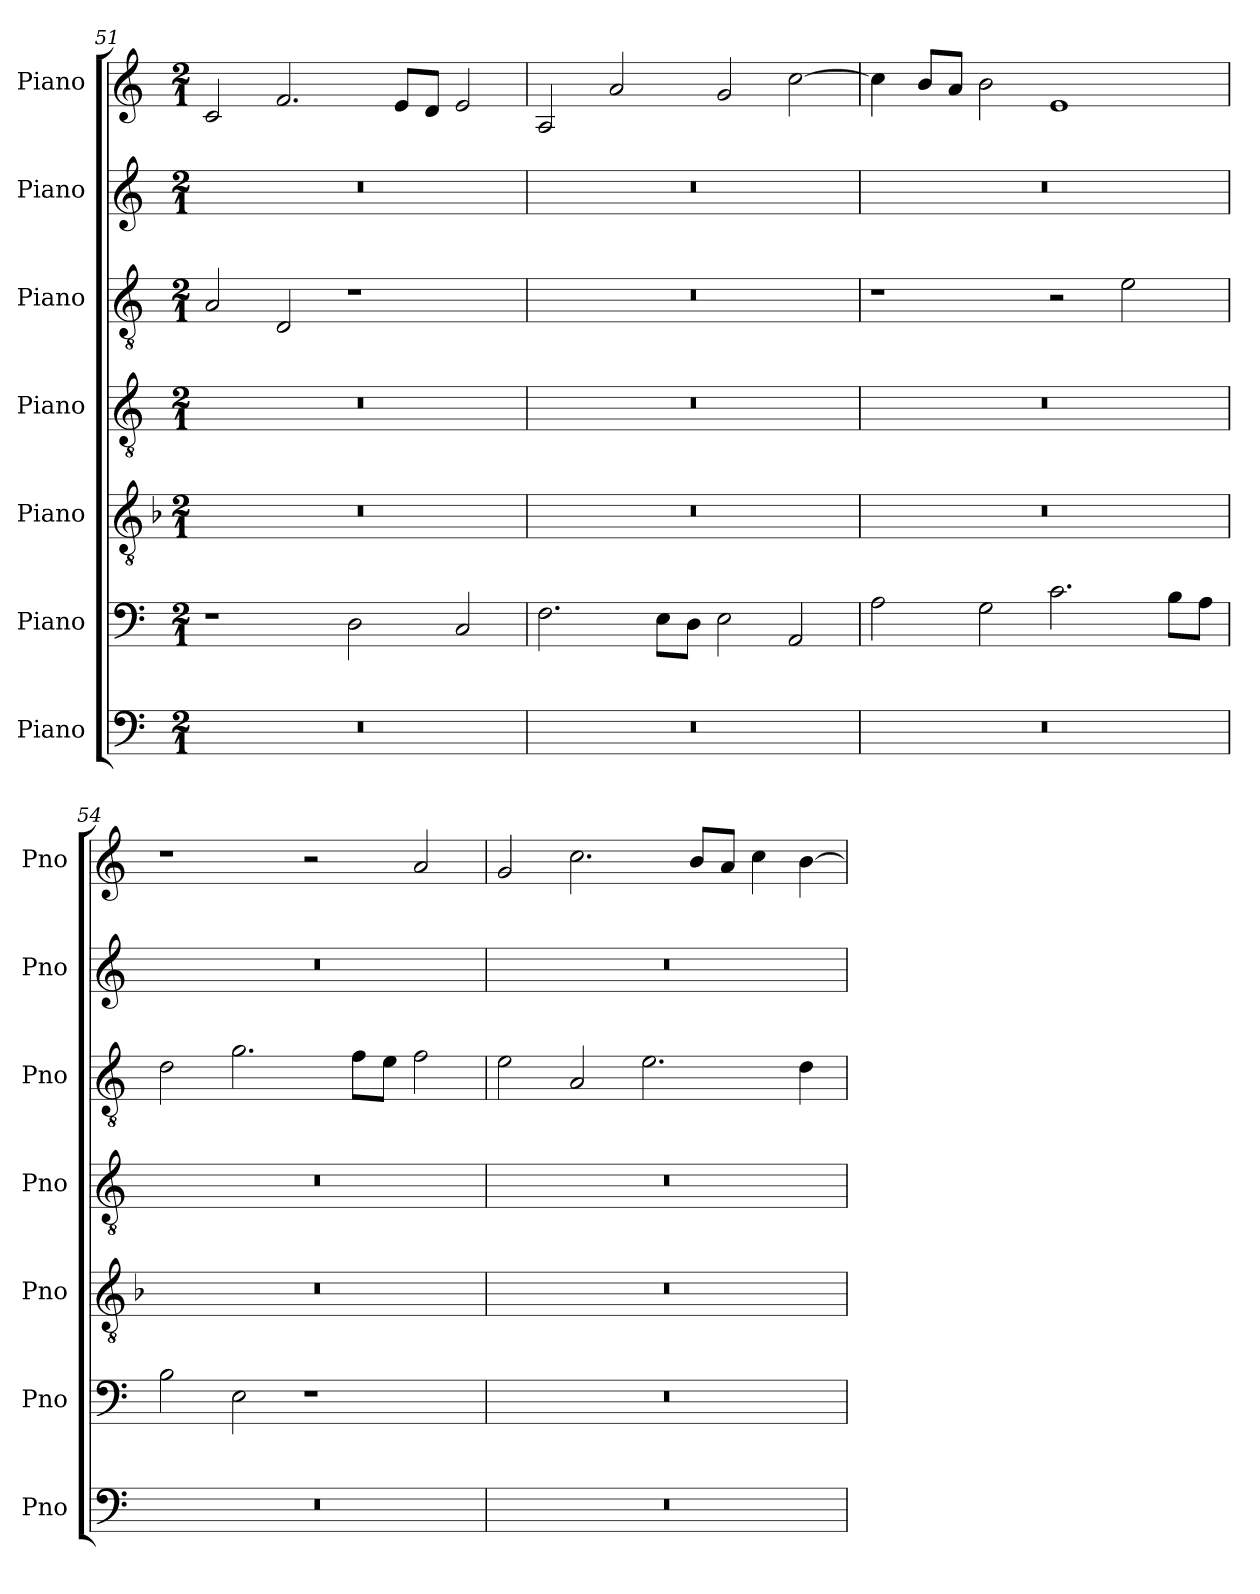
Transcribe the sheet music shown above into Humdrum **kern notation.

**kern	**kern	**kern	**kern	**kern	**kern	**kern
*part7	*part6	*part5	*part4	*part3	*part2	*part1
*staff7	*staff6	*staff5	*staff4	*staff3	*staff2	*staff1
*I"Piano	*I"Piano	*I"Piano	*I"Piano	*I"Piano	*I"Piano	*I"Piano
*I'Pno	*I'Pno	*I'Pno	*I'Pno	*I'Pno	*I'Pno	*I'Pno
*clefF4	*clefF4	*clefGv2	*clefGv2	*clefGv2	*clefG2	*clefG2
*k[]	*k[]	*k[b-]	*k[]	*k[]	*k[]	*k[]
*M2/1	*M2/1	*M2/1	*M2/1	*M2/1	*M2/1	*M2/1
=51	=51	=51	=51	=51	=51	=51
0r	1r	0r	0r	2A/	0r	2c/
.	.	.	.	2D/	.	2.f/
.	2D\	.	.	1r	.	.
.	.	.	.	.	.	8e/L
.	.	.	.	.	.	8d/J
.	2C/	.	.	.	.	2e/
=52	=52	=52	=52	=52	=52	=52
0r	2.F\	0r	0r	0r	0r	2A/
.	.	.	.	.	.	2a/
.	8E\L	.	.	.	.	.
.	8D\J	.	.	.	.	.
.	2E\	.	.	.	.	2g/
.	2AA/	.	.	.	.	[2cc\
!!LO:LB:g=z
=53	=53	=53	=53	=53	=53	=53
0r	2A\	0r	0r	1r	0r	4cc\]
.	.	.	.	.	.	8b/L
.	.	.	.	.	.	8a/J
.	2G\	.	.	.	.	2b\
.	2.c\	.	.	2r	.	1e
.	.	.	.	2e\	.	.
.	8B\L	.	.	.	.	.
.	8A\J	.	.	.	.	.
=54	=54	=54	=54	=54	=54	=54
0r	2B\	0r	0r	2d\	0r	1r
.	2E\	.	.	2.g\	.	.
.	1r	.	.	.	.	2r
.	.	.	.	8f\L	.	.
.	.	.	.	8e\J	.	.
.	.	.	.	2f\	.	2a/
=55	=55	=55	=55	=55	=55	=55
0r	0r	0r	0r	2e\	0r	2g/
.	.	.	.	2A/	.	2.cc\
.	.	.	.	2.e\	.	.
.	.	.	.	.	.	8b/L
.	.	.	.	.	.	8a/J
.	.	.	.	.	.	4cc\
.	.	.	.	4d\	.	[4b\
=	=	=	=	=	=	=
*-	*-	*-	*-	*-	*-	*-
